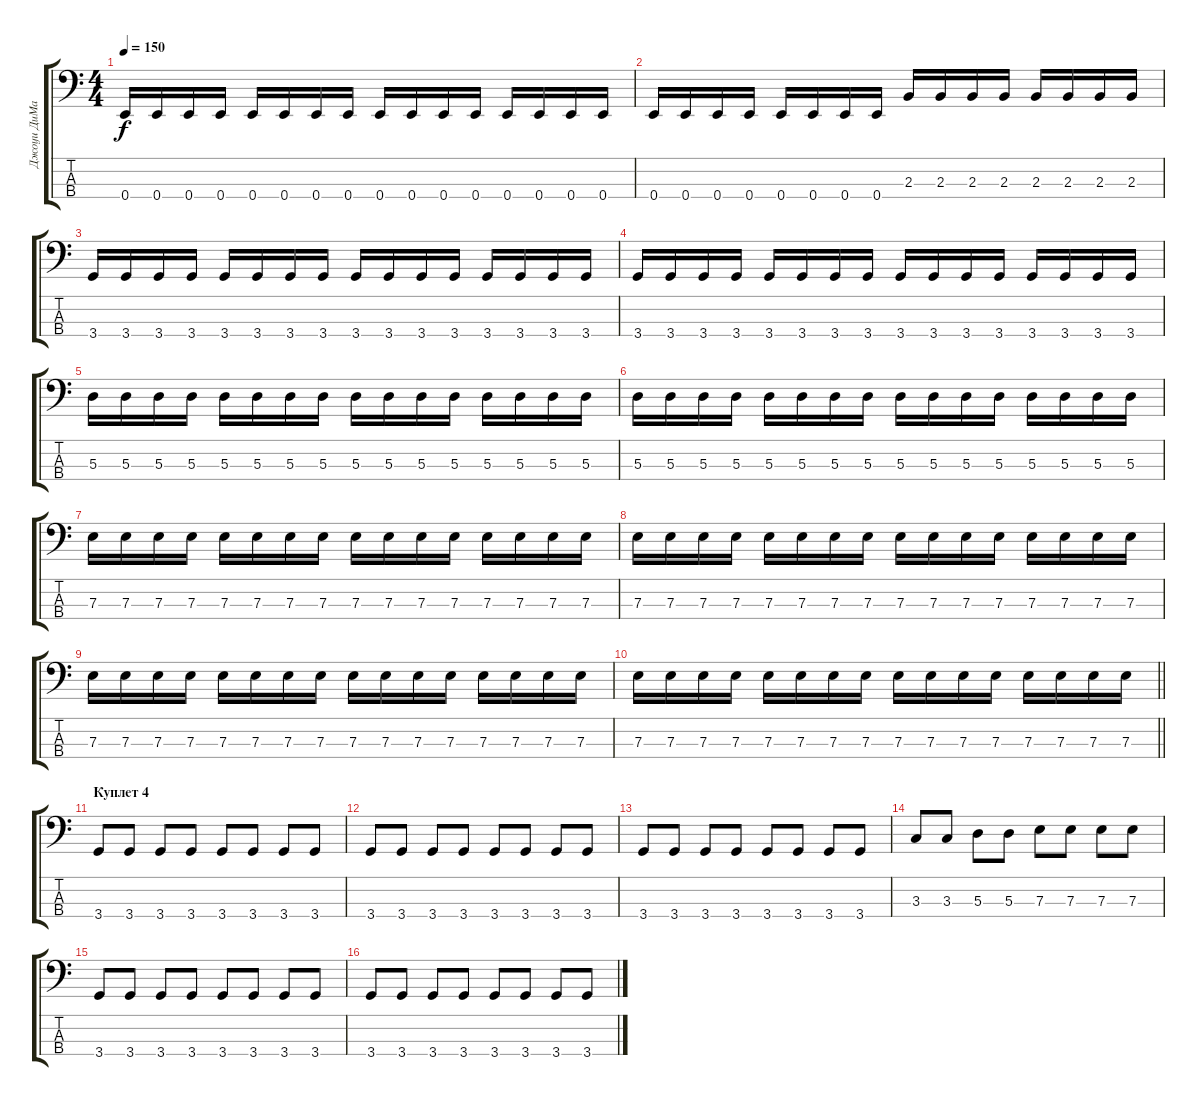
\track ("Джоуи ДиМайо" "Джоуи ДиМа") {instrument electricbassfinger}
\staff {score tabs}
\tuning (G2 D2 A1 E1) {hide}
\ts (4 4)
\tempo 150
\clef f4
\ks c
0.4.16{dy f} 0.4.16 0.4.16 0.4.16 0.4.16 0.4.16 0.4.16 0.4.16 0.4.16 0.4.16 0.4.16 0.4.16 0.4.16 0.4.16 0.4.16 0.4.16 |
0.4.16 0.4.16 0.4.16 0.4.16 0.4.16 0.4.16 0.4.16 0.4.16 2.3.16 2.3.16 2.3.16 2.3.16 2.3.16 2.3.16 2.3.16 2.3.16 |
3.4.16 3.4.16 3.4.16 3.4.16 3.4.16 3.4.16 3.4.16 3.4.16 3.4.16 3.4.16 3.4.16 3.4.16 3.4.16 3.4.16 3.4.16 3.4.16 |
3.4.16 3.4.16 3.4.16 3.4.16 3.4.16 3.4.16 3.4.16 3.4.16 3.4.16 3.4.16 3.4.16 3.4.16 3.4.16 3.4.16 3.4.16 3.4.16 |
5.3.16 5.3.16 5.3.16 5.3.16 5.3.16 5.3.16 5.3.16 5.3.16 5.3.16 5.3.16 5.3.16 5.3.16 5.3.16 5.3.16 5.3.16 5.3.16 |
5.3.16 5.3.16 5.3.16 5.3.16 5.3.16 5.3.16 5.3.16 5.3.16 5.3.16 5.3.16 5.3.16 5.3.16 5.3.16 5.3.16 5.3.16 5.3.16 |
7.3.16 7.3.16 7.3.16 7.3.16 7.3.16 7.3.16 7.3.16 7.3.16 7.3.16 7.3.16 7.3.16 7.3.16 7.3.16 7.3.16 7.3.16 7.3.16 |
7.3.16 7.3.16 7.3.16 7.3.16 7.3.16 7.3.16 7.3.16 7.3.16 7.3.16 7.3.16 7.3.16 7.3.16 7.3.16 7.3.16 7.3.16 7.3.16 |
7.3.16 7.3.16 7.3.16 7.3.16 7.3.16 7.3.16 7.3.16 7.3.16 7.3.16 7.3.16 7.3.16 7.3.16 7.3.16 7.3.16 7.3.16 7.3.16 |
\barLineRight lightlight
7.3.16 7.3.16 7.3.16 7.3.16 7.3.16 7.3.16 7.3.16 7.3.16 7.3.16 7.3.16 7.3.16 7.3.16 7.3.16 7.3.16 7.3.16 7.3.16 |
\section ("" "Куплет 4")
3.4.8 3.4.8 3.4.8 3.4.8 3.4.8 3.4.8 3.4.8 3.4.8 |
3.4.8 3.4.8 3.4.8 3.4.8 3.4.8 3.4.8 3.4.8 3.4.8 |
3.4.8 3.4.8 3.4.8 3.4.8 3.4.8 3.4.8 3.4.8 3.4.8 |
3.3.8 3.3.8 5.3.8 5.3.8 7.3.8 7.3.8 7.3.8 7.3.8 |
3.4.8 3.4.8 3.4.8 3.4.8 3.4.8 3.4.8 3.4.8 3.4.8 |
3.4.8 3.4.8 3.4.8 3.4.8 3.4.8 3.4.8 3.4.8 3.4.8
